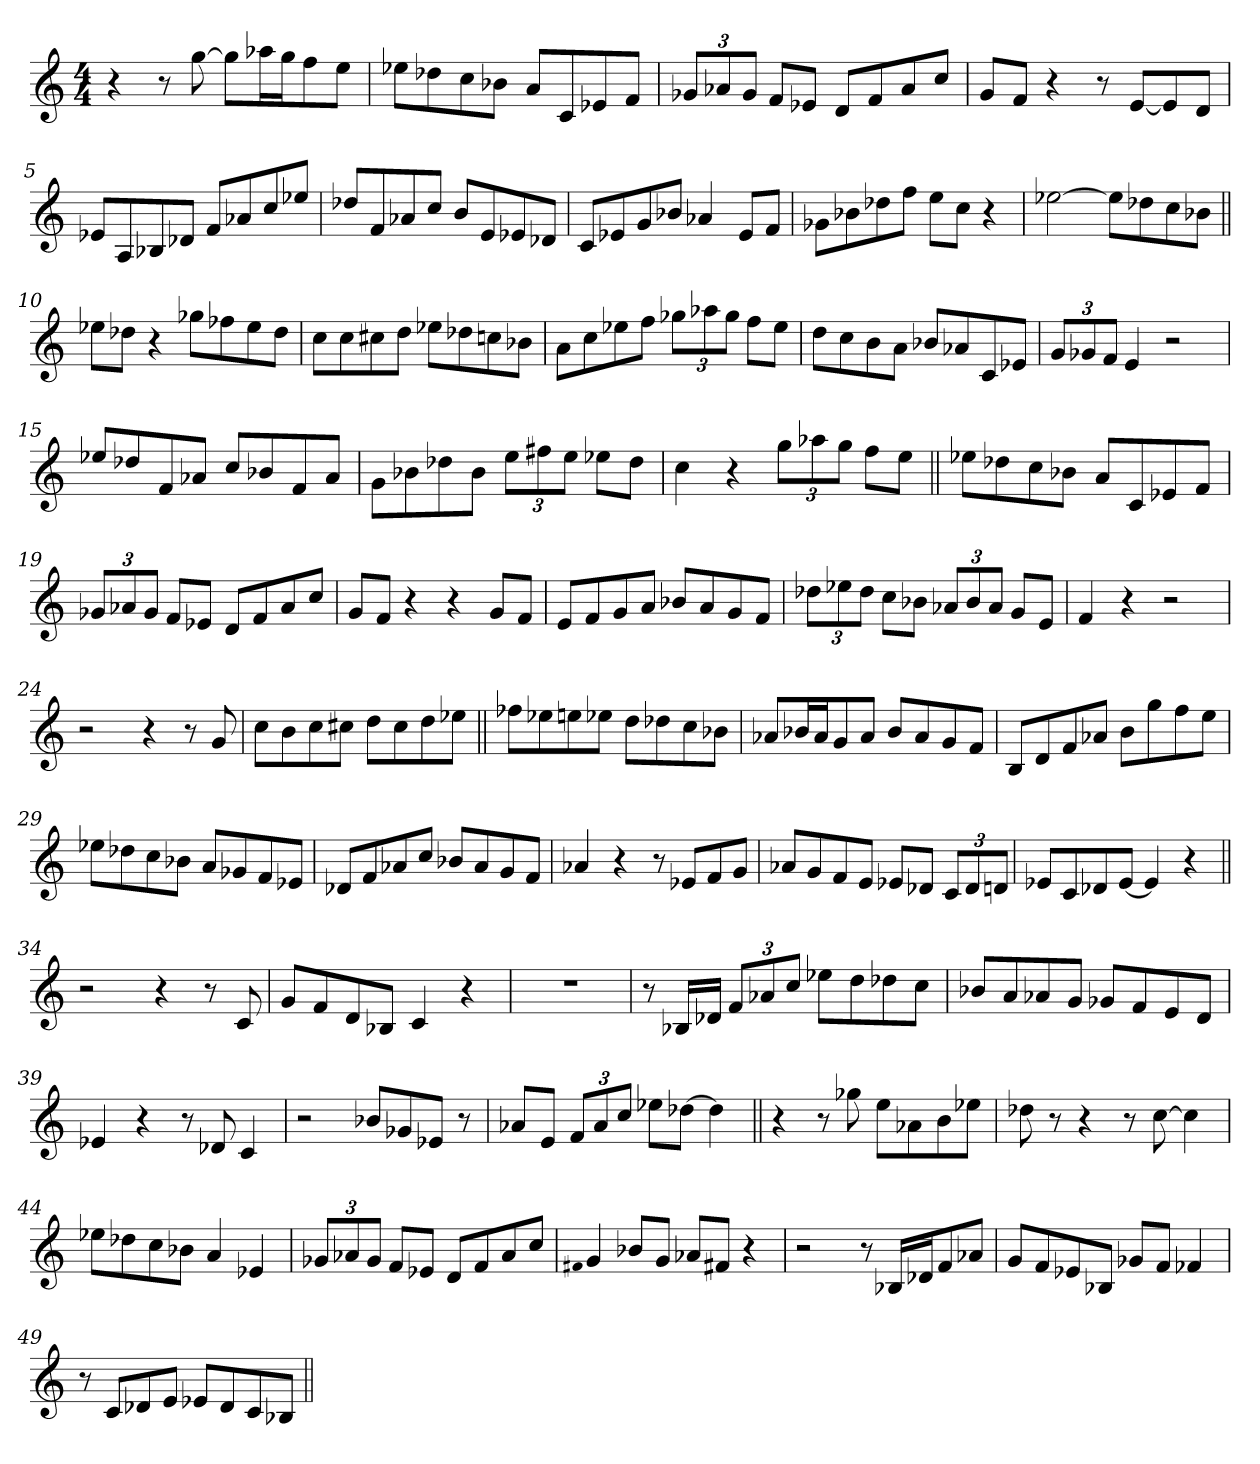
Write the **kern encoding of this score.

**kern
*part1
*staff1
*clefG2
*k[]
*M4/4
=1
4r
8r
[8gg\
8gg\L]
16aa-X\L
16gg\J
8ff\
8ee\J
=2
8ee-X\L
8dd-X\
8cc\
8b-X\J
8a/L
8c/
8e-X/
8f/J
=3
12g-X/L
12a-X/
12g-/J
8f/L
8e-X/J
8d/L
8f/
8a-/
8cc/J
=4
8g/L
8f/J
4r
8r
[8e/L
8e/]
8d/J
=5
8e-X/L
8A/
8B-X/
8d-X/J
8f/L
8a-X/
8cc/
8ee-X/J
=6
8dd-X/L
8f/
8a-X/
8cc/J
8b/L
8e/
8e-X/
8d-X/J
=7
8c/L
8e-X/
8g/
8b-X/J
4a-X/
8e-/L
8f/J
=8
8g-X\L
8b-X\
8dd-X\
8ff\J
8ee\L
8cc\J
4r
=9
[2ee-X\
8ee-\L]
8dd-X\
8cc\
8b-X\J
=10||
8ee-X\L
8dd-X\J
4r
8gg-X\L
8ff-X\
8ee-\
8dd-\J
=11
8cc\L
8cc\
8cc#X\
8dd\J
8ee-X\L
8dd-X\
8ccn\
8b-X\J
=12
8a\L
8cc\
8ee-X\
8ff\J
12gg-X\L
12aa-X\
12gg-\J
8ff\L
8ee-\J
=13
8dd\L
8cc\
8b\
8a\J
8b-X/L
8a-X/
8c/
8e-X/J
=14
12g/L
12g-X/
12f/J
4e/
2r
=15
8ee-X/L
8dd-X/
8f/
8a-X/J
8cc/L
8b-X/
8f/
8a-/J
=16
8g\L
8b-X\
8dd-X\
8b-\J
12ee\L
12ff#X\
12ee\J
8ee-X\L
8dd-\J
=17
4cc\
4r
12gg\L
12aa-X\
12gg\J
8ff\L
8ee\J
=18||
8ee-X\L
8dd-X\
8cc\
8b-X\J
8a/L
8c/
8e-X/
8f/J
=19
12g-X/L
12a-X/
12g-/J
8f/L
8e-X/J
8d/L
8f/
8a-/
8cc/J
=20
8g/L
8f/J
4r
4r
8g/L
8f/J
=21
8e/L
8f/
8g/
8a/J
8b-X/L
8a/
8g/
8f/J
=22
12dd-X\L
12ee-X\
12dd-\J
8cc\L
8b-X\J
12a-X/L
12b-/
12a-/J
8g/L
8e/J
=23
4f/
4r
2r
=24
2r
4r
8r
8g/
=25
8cc\L
8b\
8cc\
8cc#X\J
8dd\L
8cc#\
8dd\
8ee-X\J
=26||
8ff-X\L
8ee-X\
8een\
8ee-X\J
8dd\L
8dd-X\
8cc\
8b-X\J
=27
8a-X/L
16b-X/L
16a-/J
8g/
8a-/J
8b-/L
8a-/
8g/
8f/J
=28
8B/L
8d/
8f/
8a-X/J
8b\L
8gg\
8ff\
8ee\J
=29
8ee-X\L
8dd-X\
8cc\
8b-X\J
8a/L
8g-X/
8f/
8e-X/J
=30
8d-X/L
8f/
8a-X/
8cc/J
8b-X/L
8a-/
8g/
8f/J
=31
4a-X/
4r
8r
8e-X/L
8f/
8g/J
=32
8a-X/L
8g/
8f/
8e/J
8e-X/L
8d-X/J
12c/L
12d-/
12dn/J
=33
8e-X/L
8c/
8d-X/
[8e-/J
4e-/]
4r
=34||
2r
4r
8r
8c/
=35
8g/L
8f/
8d/
8B-X/J
4c/
4r
=36
1r
=37
8r
16B-X/LL
16d-X/JJ
12f/L
12a-X/
12cc/J
8ee-X\L
8dd\
8dd-X\
8cc\J
=38
8b-X/L
8a/
8a-X/
8g/J
8g-X/L
8f/
8e/
8d/J
=39
4e-X/
4r
8r
8d-X/
4c/
=40
2r
8b-X/L
8g-X/
8e-X/J
8r
=41
8a-X/L
8e/J
12f/L
12a-/
12cc/J
8ee-X\L
[8dd-X\J
4dd-\]
=42||
4r
8r
8gg-X\
8ee\L
8a-X\
8b\
8ee-X\J
=43
8dd-X\
8r
4r
8r
[8cc\
4cc\]
=44
8ee-X\L
8dd-X\
8cc\
8b-X\J
4a/
4e-X/
=45
12g-X/L
12a-X/
12g-/J
8f/L
8e-X/J
8d/L
8f/
8a-/
8cc/J
=46
qf#X
4g/
8b-X/L
8g/J
8a-X/L
8f#X/J
4r
=47
2r
8r
16B-X/LL
16d-X/J
8f/
8a-X/J
=48
8g/L
8f/
8e-X/
8B-X/J
8g-X/L
8f/J
4f-X/
=49
8r
8c/L
8d-X/
8e/J
8e-X/L
8d-/
8c/
8B-X/J
=||
*-
